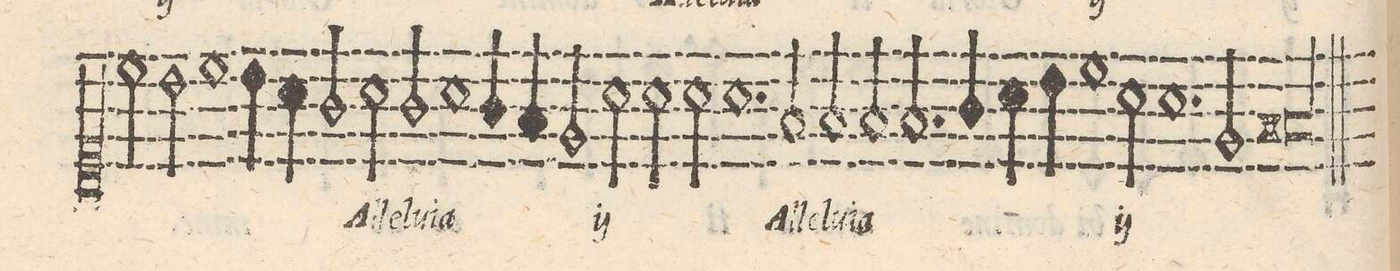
**kern	**text
*I"CANTO	*
*clefC1	*
*k[]	*
*met(C|)	*
*M2/1	*
2cc\	.
2b\	.
1cc\	.
=61-	=61-
4b\	.
4a\	.
2g/	-ia
*	*Xij
2a\	Al-
=62-	=62-
2g/	-le-
1a	-lu-
4g/	.
4f/	.
=63-	=63-
2e/	-ia
*	*ij
2a\	Al-
2a\	-le-
2a\	-lu-
=64-	=64-
1.a	-ia
*	*Xij
2f/	Al-
=65-	=65-
2f/	-le-
2f/	-lu-
2.f/	-ia
4g/	.
=66-	=66-
4a\	.
4b\	.
1cc	.
*	*ij
2a\	Al-
=67-	=67-
1.a	-le-
2e/	-lu-
=68-	=68-
0f#X	-ia
*	*Xij
==	==
*-	*-
